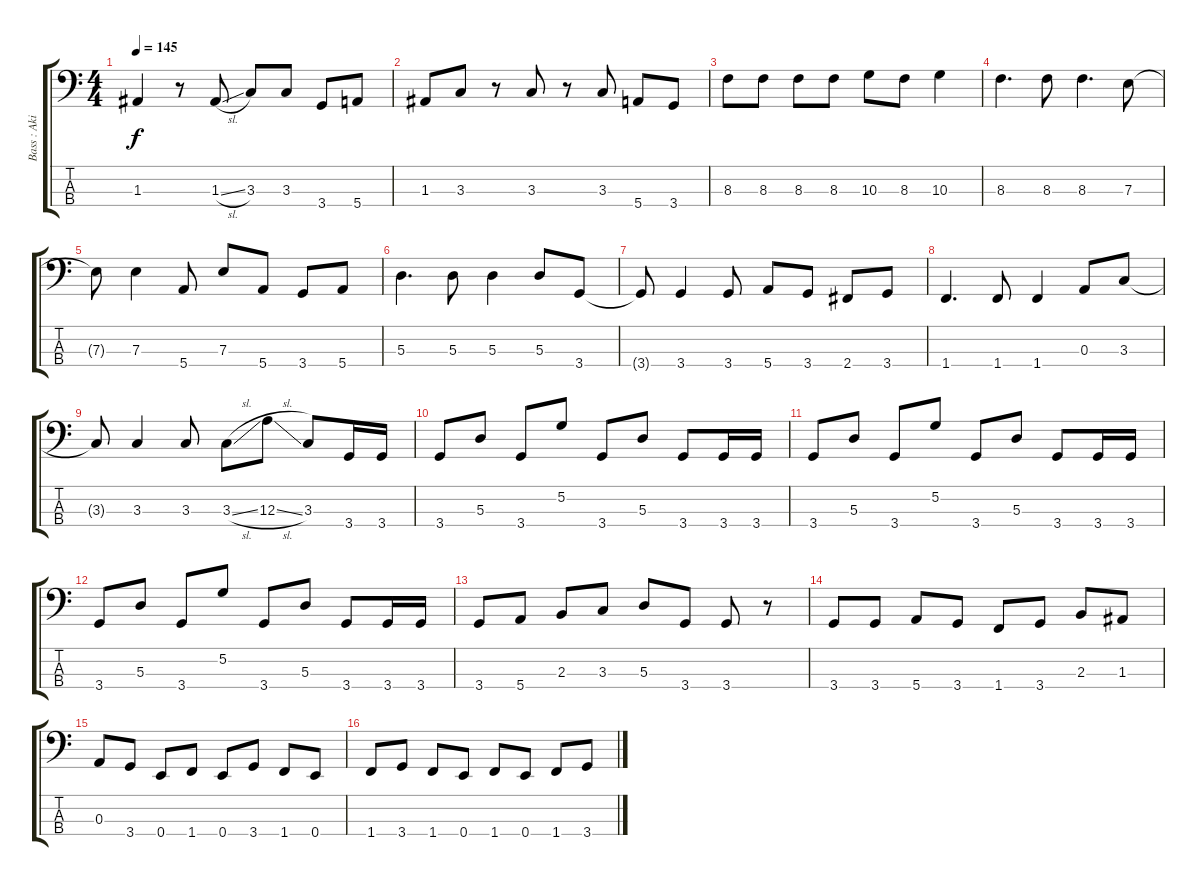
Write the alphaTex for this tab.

\track ("Bass : Akiyama Mio" "Bass : Aki") {instrument electricbasspick}
\staff {score tabs}
\tuning (G2 D2 A1 E1) {hide}
\ts (4 4)
\tempo 145
\clef f4
\ks c
1.3.4{dy f} r.8 1.3{sl}.8 3.3.8 3.3.8 3.4.8 5.4.8 |
1.3.8 3.3.8 r.8 3.3.8 r.8 3.3.8 5.4.8 3.4.8 |
8.3.8 8.3.8 8.3.8 8.3.8 10.3.8 8.3.8 10.3.4 |
8.3.4{d} 8.3.8 8.3.4{d} 7.3.8 |
7.3{t}.8 7.3.4 5.4.8 7.3.8 5.4.8 3.4.8 5.4.8 |
5.3.4{d} 5.3.8 5.3.4 5.3.8 3.4.8 |
3.4{t}.8 3.4.4 3.4.8 5.4.8 3.4.8 2.4.8 3.4.8 |
1.4.4{d} 1.4.8 1.4.4 0.3.8 3.3.8 |
3.3{t}.8 3.3.4 3.3.8 3.3{sl}.8 12.3{sl}.8 3.3.8 3.4.16 3.4.16 |
3.4.8 5.3.8 3.4.8 5.2.8 3.4.8 5.3.8 3.4.8 3.4.16 3.4.16 |
3.4.8 5.3.8 3.4.8 5.2.8 3.4.8 5.3.8 3.4.8 3.4.16 3.4.16 |
3.4.8 5.3.8 3.4.8 5.2.8 3.4.8 5.3.8 3.4.8 3.4.16 3.4.16 |
3.4.8 5.4.8 2.3.8 3.3.8 5.3.8 3.4.8 3.4.8 r.8 |
3.4.8 3.4.8 5.4.8 3.4.8 1.4.8 3.4.8 2.3.8 1.3.8 |
0.3.8 3.4.8 0.4.8 1.4.8 0.4.8 3.4.8 1.4.8 0.4.8 |
1.4.8 3.4.8 1.4.8 0.4.8 1.4.8 0.4.8 1.4.8 3.4.8
